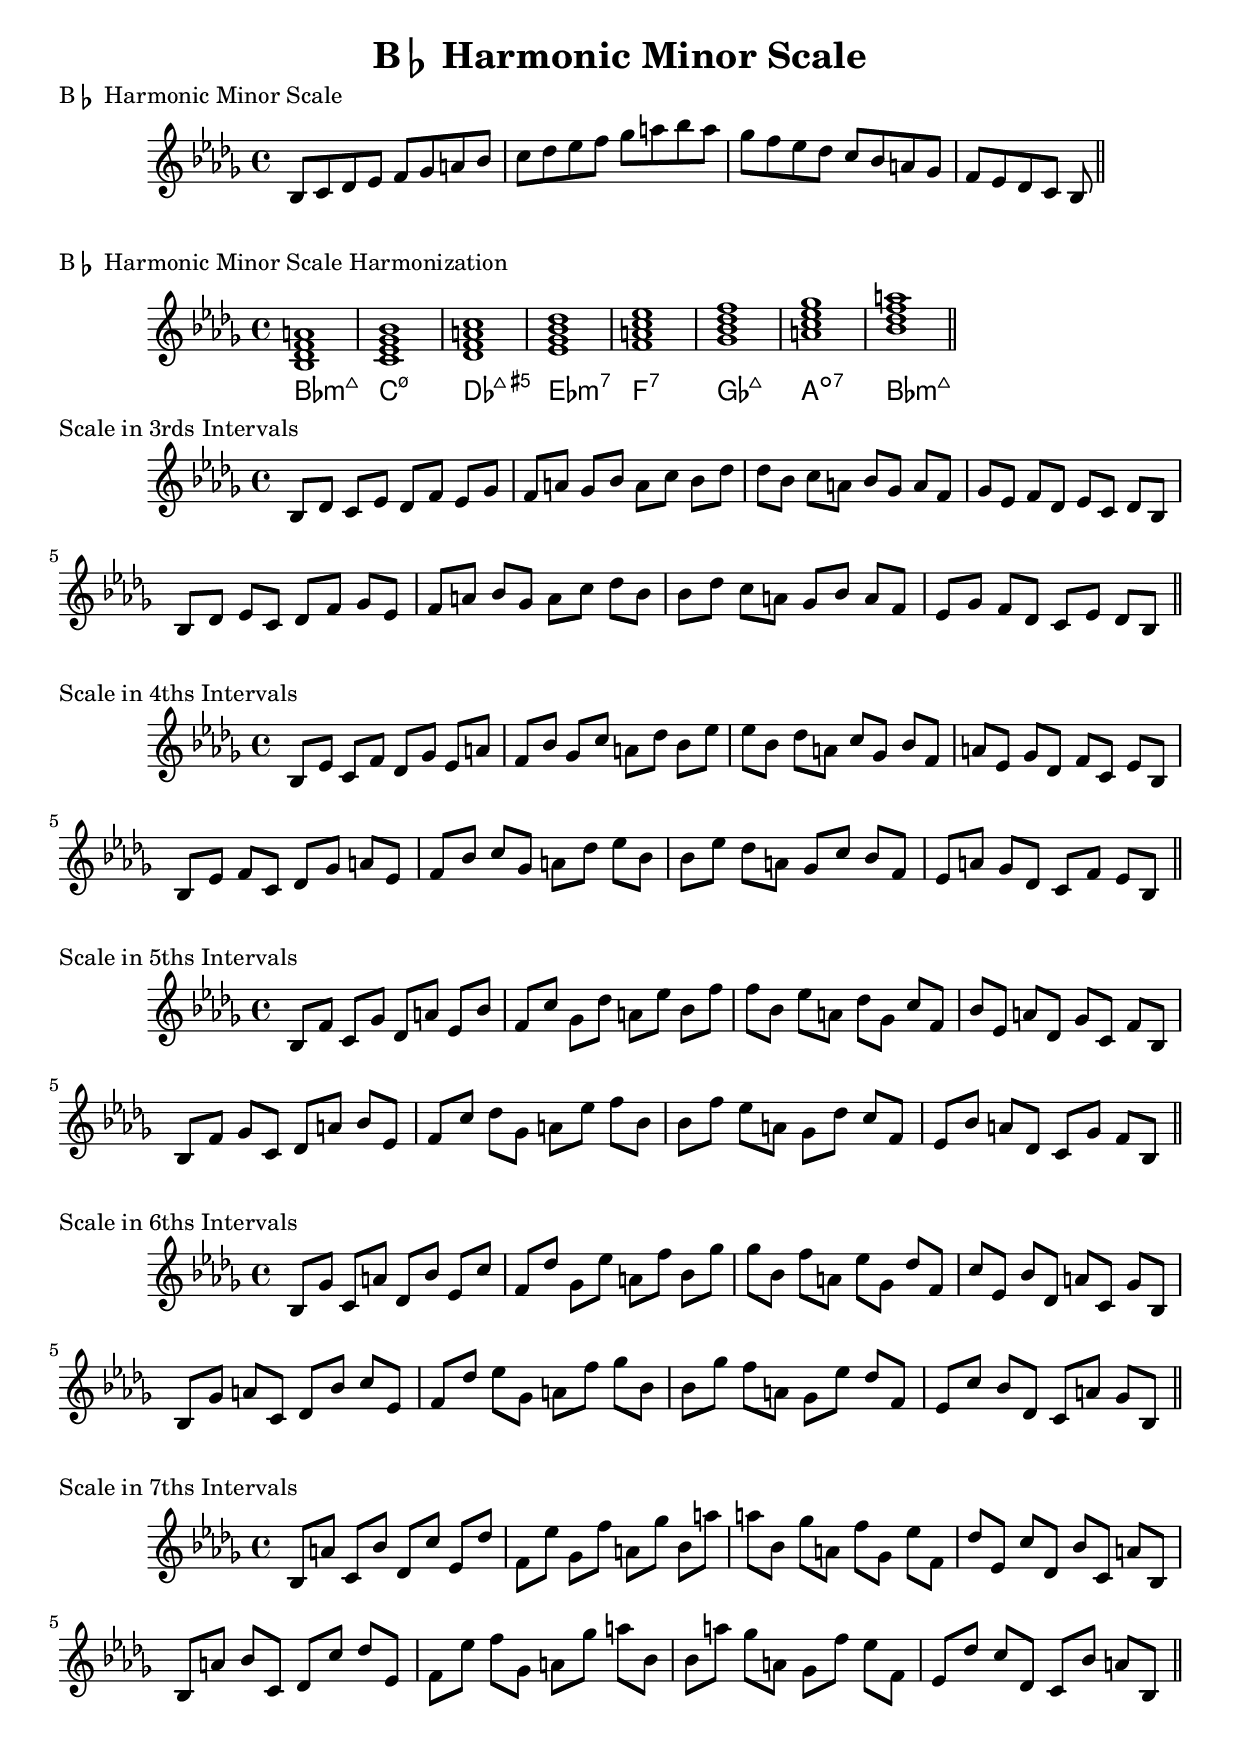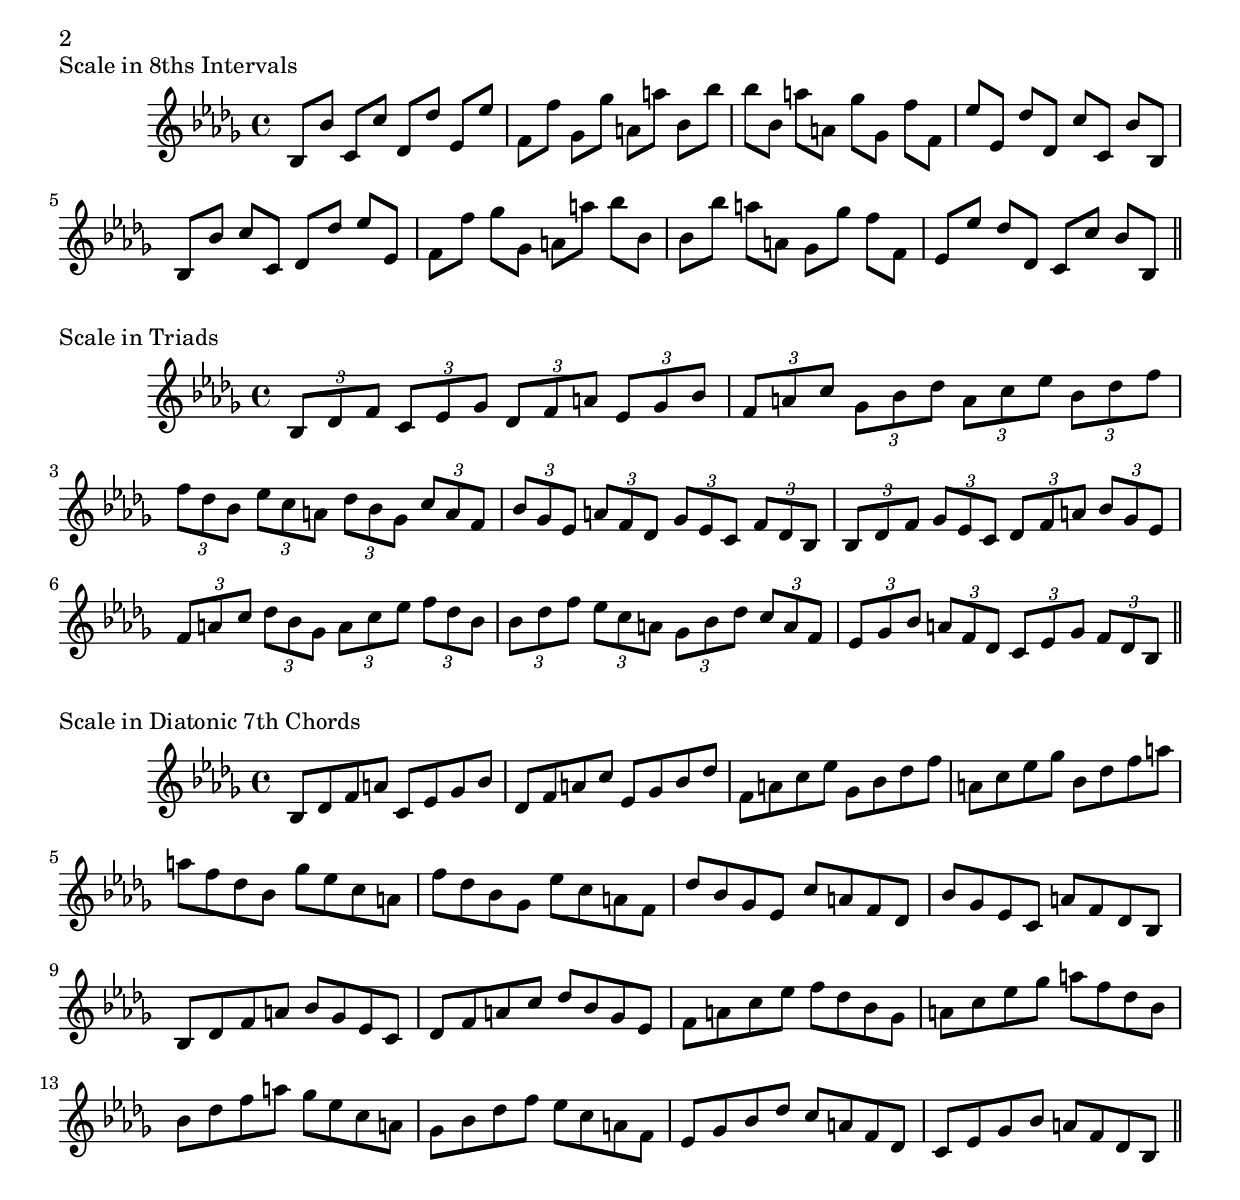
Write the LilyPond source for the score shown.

\version "2.18.2"

\include "scales.ly"

\header{
  title = \markup { "B" \flat " Harmonic Minor Scale" }
}

\score {
  \transpose c bes
  \new Staff \relative c {
    \key c \minor
    \CMinorHarmonicScale
    \bar "||"
  }
  \header{
    piece = \markup { "B" \flat " Harmonic Minor Scale" }
  }
}

\score {
  \transpose c bes
  \new Staff \relative c {
    \key c \minor
    \CMinorHarmonicHarmonization
    \bar "||"
  }
  \header{
    piece = \markup { "B" \flat " Harmonic Minor Scale Harmonization" }
  }
}


\score {
  \transpose c bes
  \new Staff \relative c {
    \key c \minor
    \set Timing.beamExceptions = #'()
    \set Timing.baseMoment = #'(ly:make-moment 1/4)
    \set Timing.beatStructure = #'(1 1 1 1)
    \CMinorHarmonicScaleThirds
    \bar "||"
  }
  \header{
    piece = \markup { "Scale in 3rds Intervals" }
  }
}

\score {
  \transpose c bes
  \new Staff \relative c {
    \key c \minor
    \set Timing.beamExceptions = #'()
    \set Timing.baseMoment = #'(ly:make-moment 1/4)
    \set Timing.beatStructure = #'(1 1 1 1)
    \CMinorHarmonicScaleFourths
    \bar "||"
  }
  \header{
    piece = \markup { "Scale in 4ths Intervals" }
  }
}

\score {
  \transpose c bes
  \new Staff \relative c {
    \key c \minor
    \set Timing.beamExceptions = #'()
    \set Timing.baseMoment = #'(ly:make-moment 1/4)
    \set Timing.beatStructure = #'(1 1 1 1)
    \CMinorHarmonicScaleFifths
    \bar "||"
  }
  \header{
    piece = \markup { "Scale in 5ths Intervals" }
  }
}

\score {
  \transpose c bes
  \new Staff \relative c {
    \key c \minor
    \set Timing.beamExceptions = #'()
    \set Timing.baseMoment = #'(ly:make-moment 1/4)
    \set Timing.beatStructure = #'(1 1 1 1)
    \CMinorHarmonicScaleSixths
    \bar "||"
  }
  \header{
    piece = \markup { "Scale in 6ths Intervals" }
  }
}

\score {
  \transpose c bes
  \new Staff \relative c {
    \key c \minor
    \set Timing.beamExceptions = #'()
    \set Timing.baseMoment = #'(ly:make-moment 1/4)
    \set Timing.beatStructure = #'(1 1 1 1)
    \CMinorHarmonicScaleSevenths
    \bar "||"
  }
  \header{
    piece = \markup { "Scale in 7ths Intervals" }
  }
}

\score {
  \transpose c bes
  \new Staff \relative c {
    \key c \minor
    \set Timing.beamExceptions = #'()
    \set Timing.baseMoment = #'(ly:make-moment 1/4)
    \set Timing.beatStructure = #'(1 1 1 1)
    \CMinorHarmonicScaleEights
    \bar "||"
  }
  \header{
    piece = \markup { "Scale in 8ths Intervals" }
  }
}

\score {
  \transpose c bes
  \new Staff \relative c {
    \key c \minor
    \CMinorHarmonicScaleTriads
    \bar "||"
  }
  \header{
    piece = \markup { "Scale in Triads" }
  }
}

\score {
  \transpose c bes
  \new Staff \relative c {
    \key c \minor
    \CMinorHarmonicScaleChords
    \bar "||"
  }
  \header{
    piece = \markup { "Scale in Diatonic 7th Chords" }
  }
}